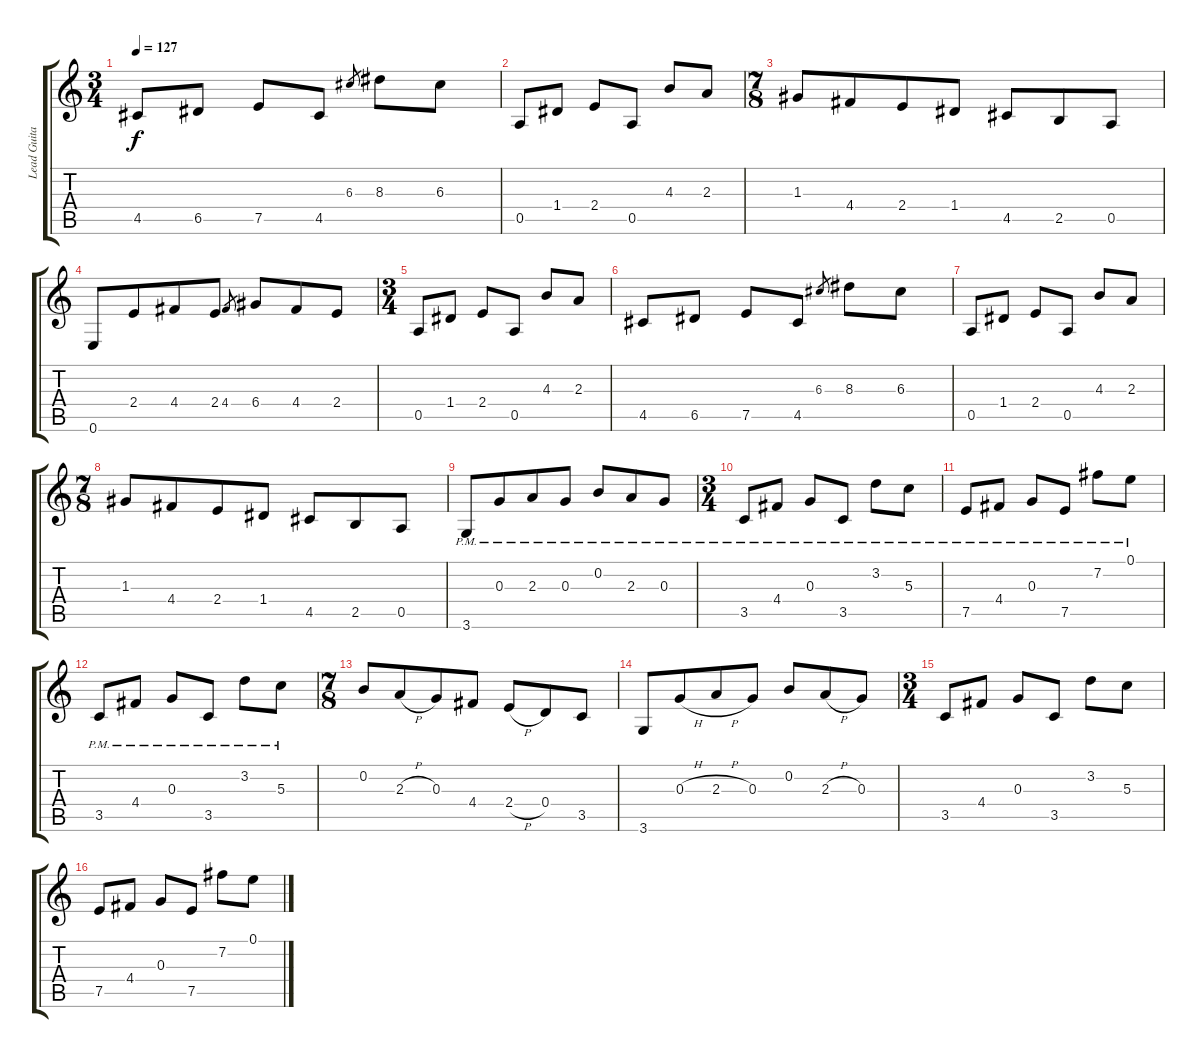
\track ("Lead Guitar" "Lead Guita") {instrument overdrivenguitar}
\staff {score tabs}
\tuning (E4 B3 G3 D3 A2 E2) {hide}
\ts (3 4)
\tempo 127
\clef g2
\ks c
4.5.8{dy f} 6.5.8 7.5.8 4.5.8 6.3.8{gr} 8.3.8 6.3.8 |
0.5.8 1.4.8 2.4.8 0.5.8 4.3.8 2.3.8 |
\ts (7 8)
1.3.8 4.4.8 2.4.8 1.4.8 4.5.8 2.5.8 0.5.8 |
0.6.8 2.4.8 4.4.8 2.4.8 4.4.8{gr} 6.4.8 4.4.8 2.4.8 |
\ts (3 4)
0.5.8 1.4.8 2.4.8 0.5.8 4.3.8 2.3.8 |
4.5.8 6.5.8 7.5.8 4.5.8 6.3.8{gr} 8.3.8 6.3.8 |
0.5.8 1.4.8 2.4.8 0.5.8 4.3.8 2.3.8 |
\ts (7 8)
1.3.8 4.4.8 2.4.8 1.4.8 4.5.8 2.5.8 0.5.8 |
3.6{pm}.8 0.3{pm}.8 2.3{pm}.8 0.3{pm}.8 0.2{pm}.8 2.3{pm}.8 0.3{pm}.8 |
\ts (3 4)
3.5{pm}.8 4.4{pm}.8 0.3{pm}.8 3.5{pm}.8 3.2{pm}.8 5.3{pm}.8 |
7.5{pm}.8 4.4{pm}.8 0.3{pm}.8 7.5{pm}.8 7.2{pm}.8 0.1{pm}.8 |
3.5{pm}.8 4.4{pm}.8 0.3{pm}.8 3.5{pm}.8 3.2{pm}.8 5.3{pm}.8 |
\ts (7 8)
0.2.8 2.3{h}.8 0.3.8 4.4.8 2.4{h}.8 0.4.8 3.5.8 |
3.6.8 0.3{h}.8 2.3{h}.8 0.3.8 0.2.8 2.3{h}.8 0.3.8 |
\ts (3 4)
3.5.8 4.4.8 0.3.8 3.5.8 3.2.8 5.3.8 |
7.5.8 4.4.8 0.3.8 7.5.8 7.2.8 0.1.8
